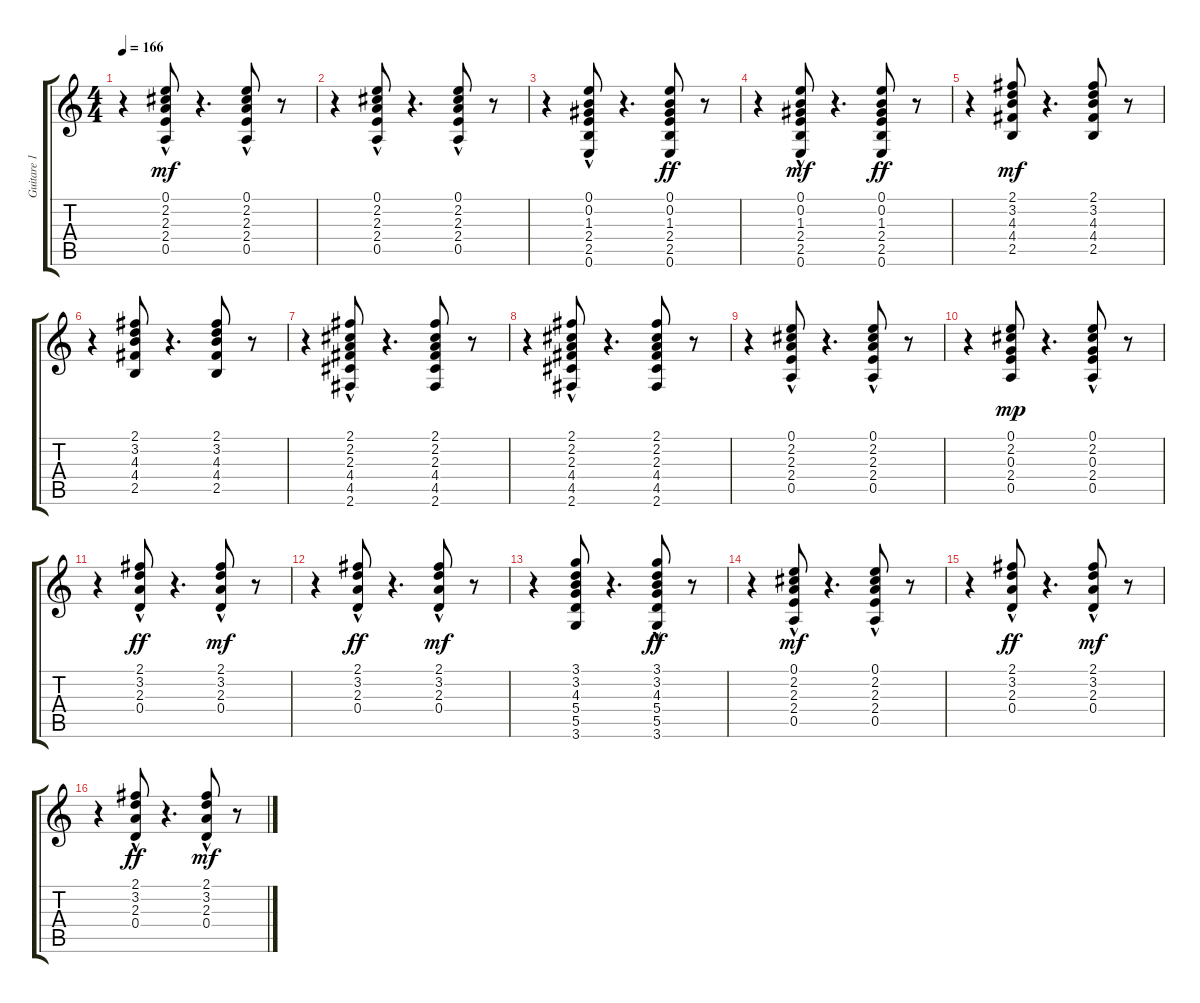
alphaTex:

\track ("Guitare 1" "Guitare 1") {instrument acousticguitarsteel}
\staff {score tabs}
\tuning (E4 B3 G3 D3 A2 E2) {hide}
\ts (4 4)
\tempo 166
\clef g2
\ks c
r.4{dy mf} (0.1{hac} 2.2 2.3 2.4 0.5).8 r.4{d} (0.1{hac} 2.2 2.3{hac} 2.4 0.5).8 r.8 |
r.4 (0.1{hac} 2.2 2.3 2.4 0.5).8 r.4{d} (0.1{hac} 2.2 2.3{hac} 2.4 0.5).8 r.8 |
r.4 (0.1{hac} 0.2 1.3 2.4 2.5 0.6).8 r.4{d} (0.1 0.2 1.3 2.4 2.5 0.6).8{dy ff} r.8 |
r.4 (0.1{hac} 0.2 1.3 2.4 2.5 0.6).8{dy mf} r.4{d} (0.1 0.2 1.3 2.4 2.5 0.6).8{dy ff} r.8 |
r.4 (2.1 3.2 4.3 4.4 2.5).8{dy mf} r.4{d} (2.1 3.2 4.3 4.4 2.5).8 r.8 |
r.4 (2.1 3.2 4.3 4.4 2.5).8 r.4{d} (2.1 3.2 4.3 4.4 2.5).8 r.8 |
r.4 (2.1{hac} 2.2{hac} 2.3 4.4 4.5 2.6).8 r.4{d} (2.1 2.2 2.3 4.4 4.5 2.6).8 r.8 |
r.4 (2.1{hac} 2.2{hac} 2.3 4.4 4.5 2.6).8 r.4{d} (2.1 2.2 2.3 4.4 4.5 2.6).8 r.8 |
r.4 (0.1{hac} 2.2 2.3 2.4 0.5).8 r.4{d} (0.1{hac} 2.2 2.3{hac} 2.4 0.5).8 r.8 |
r.4 (0.1 2.2 0.3 2.4 0.5).8{dy mp} r.4{d} (0.1{hac} 2.2{hac} 0.3 2.4 0.5).8 r.8 |
r.4 (2.1 3.2 2.3{hac} 0.4).8{dy ff} r.4{d} (2.1 3.2 2.3{hac} 0.4).8{dy mf} r.8 |
r.4 (2.1 3.2 2.3{hac} 0.4).8{dy ff} r.4{d} (2.1 3.2 2.3{hac} 0.4).8{dy mf} r.8 |
r.4 (3.1 3.2 4.3 5.4 5.5 3.6).8 r.4{d} (3.1 3.2{hac} 4.3 5.4{hac} 5.5 3.6).8{dy ff} r.8 |
r.4 (0.1{hac} 2.2 2.3 2.4 0.5).8{dy mf} r.4{d} (0.1{hac} 2.2 2.3{hac} 2.4 0.5).8 r.8 |
r.4 (2.1 3.2 2.3{hac} 0.4).8{dy ff} r.4{d} (2.1 3.2 2.3{hac} 0.4).8{dy mf} r.8 |
r.4 (2.1 3.2 2.3{hac} 0.4).8{dy ff} r.4{d} (2.1 3.2 2.3{hac} 0.4).8{dy mf} r.8
